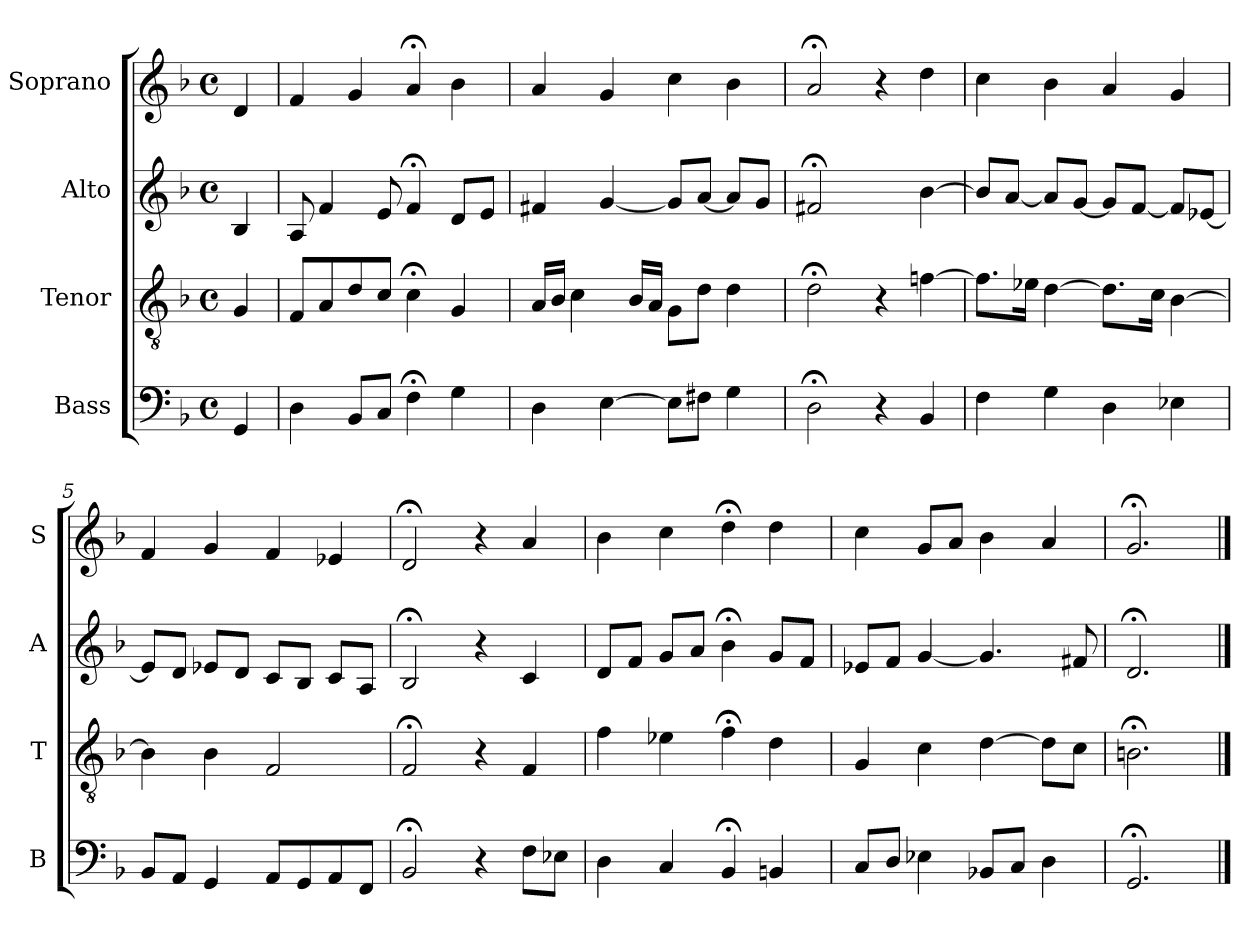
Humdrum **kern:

**kern	**kern	**kern	**kern
*part4	*part3	*part2	*part1
*staff4	*staff3	*staff2	*staff1
*I"Bass	*I"Tenor	*I"Alto	*I"Soprano
*I'B	*I'T	*I'A	*I'S
*clefF4	*clefGv2	*clefG2	*clefG2
*k[b-]	*k[b-]	*k[b-]	*k[b-]
*G:dor	*G:dor	*G:dor	*G:dor
*M4/4	*M4/4	*M4/4	*M4/4
*met(c)	*met(c)	*met(c)	*met(c)
*MM100	*MM100	*MM100	*MM100
=	=	=	=
4GG	4G	4B-	4d
=1	=1	=1	=1
4D	8FL	8A	4f
.	8A	4f	.
8BB-L	8d	.	4g
8CJ	8cJ	8e	.
4F;<	4c;<	4f;<	4a;<
4G	4G	8dL	4b-
.	.	8eJ	.
=2	=2	=2	=2
4D	16ALL	4f#X	4a
.	16B-JJ	.	.
.	4c	.	.
[4E	.	[4g	4g
.	16B-LL	.	.
.	16AJJ	.	.
8EL]	8GL	8gL]	4cc
8F#XJ	8dJ	[8aJ	.
4G	4d	8aL]	4b-
.	.	8gJ	.
=3	=3	=3	=3
2D;<	2d;<	2f#X;<	2a;<
4r	4r	4ryy	4r
4BB-	[4fn	[4b-	4dd
=4	=4	=4	=4
4F	8.fL]	8b-L]	4cc
.	.	[8aJ	.
.	16e-XJk	.	.
4G	[4d	8aL]	4b-
.	.	[8gJ	.
4D	8.dL]	8gL]	4a
.	.	[8fJ	.
.	16cJk	.	.
4E-X	[4B-	8fL]	4g
.	.	[8e-XJ	.
=5	=5	=5	=5
8BB-L	4B-]	8e-L]	4f
8AAJ	.	8dJ	.
4GG	4B-	8e-XL	4g
.	.	8dJ	.
8AAL	2F	8cL	4f
8GG	.	8B-J	.
8AA	.	8cL	4e-X
8FFJ	.	8AJ	.
=6	=6	=6	=6
2BB-;<	2F;<	2B-;<	2d;<
4r	4r	4r	4r
8FL	4F	4c	4a
8E-XJ	.	.	.
=7	=7	=7	=7
4D	4f	8dL	4b-
.	.	8fJ	.
4C	4e-X	8gL	4cc
.	.	8aJ	.
4BB-;<	4f;<	4b-;<	4dd;<
4BBn	4d	8gL	4dd
.	.	8fJ	.
=8	=8	=8	=8
8CL	4G	8e-XL	4cc
8DJ	.	8fJ	.
4E-X	4c	[4g	8gL
.	.	.	8aJ
8BB-XL	[4d	4.g]	4b-
8CJ	.	.	.
4D	8dL]	.	4a
.	8cJ	8f#X	.
=9	=9	=9	=9
2.GG;<	2.Bn;<	2.d;<	2.g;<
==	==	==	==
*-	*-	*-	*-
